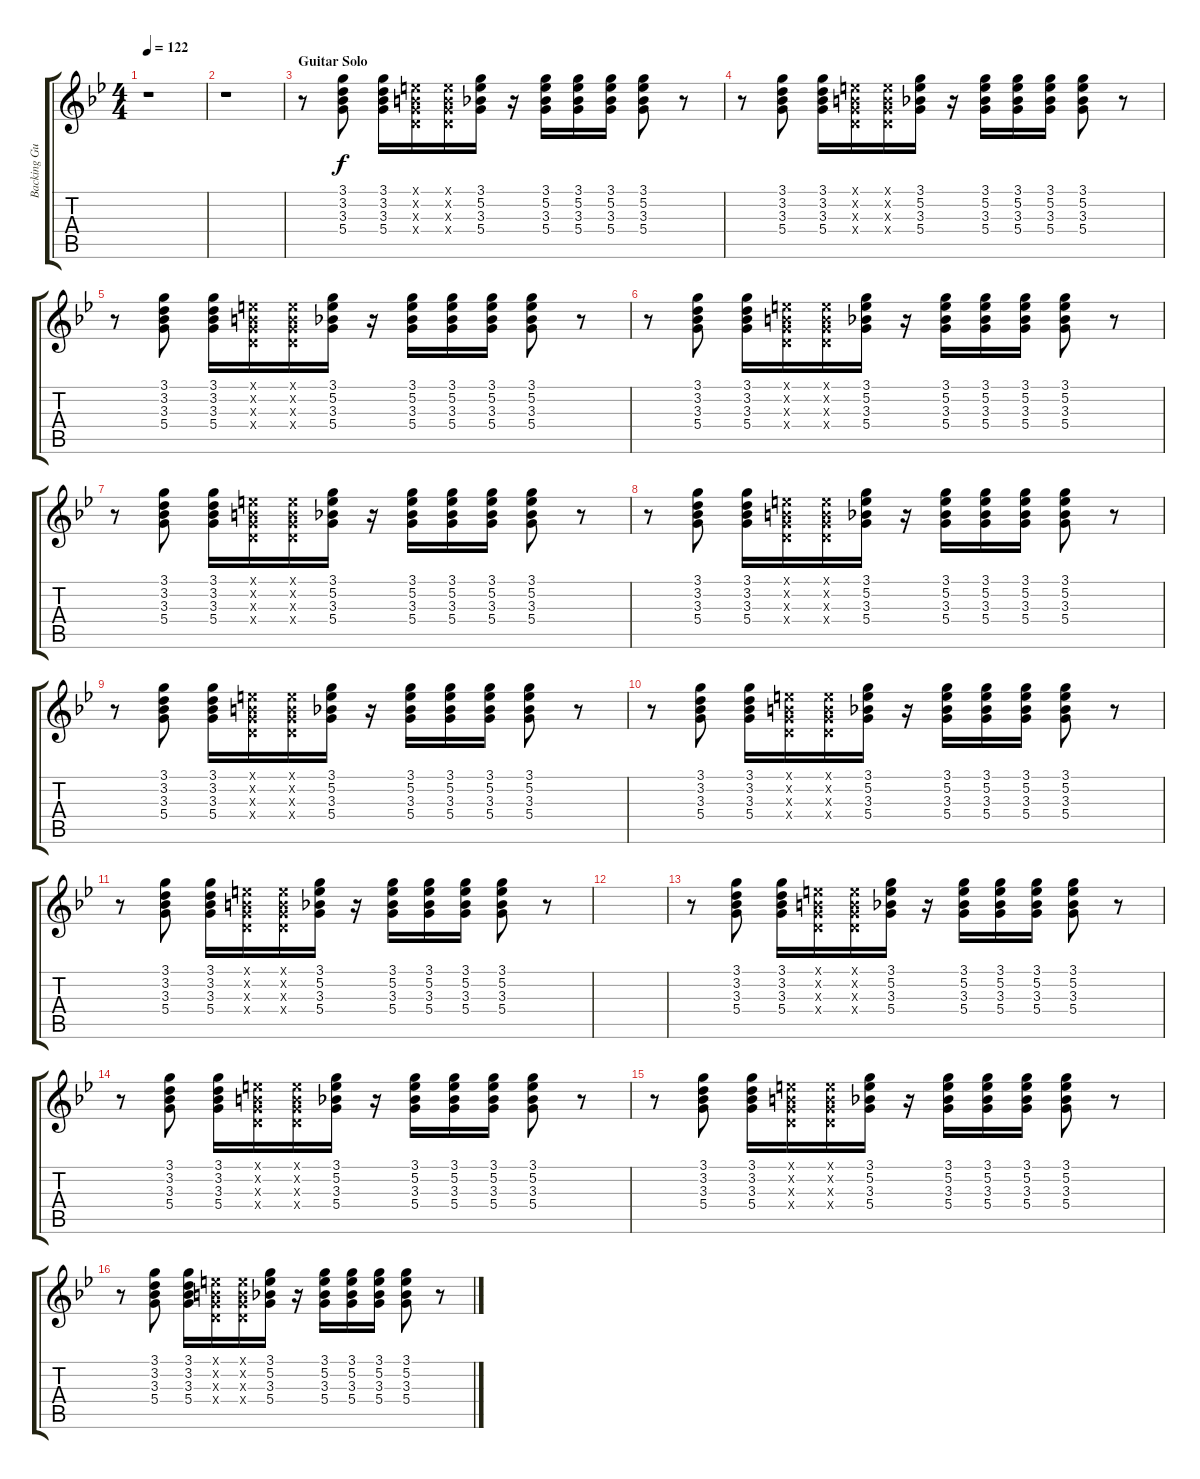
\track ("Backing Guitar [Solo]" "Backing Gu") {instrument distortionguitar}
\staff {score tabs}
\tuning (E4 B3 G3 D3 A2 E2) {hide}
\ts (4 4)
\tempo 122
\clef g2
\ks bb
r.1{dy f} |
r.1 |
\section ("" "Guitar Solo")
r.8 (3.1 3.2 3.3 5.4).8 (3.1 3.2 3.3 5.4).16 (0.1{x} 0.2{x} 0.3{x} 0.4{x}).16 (0.1{x} 0.2{x} 0.3{x} 0.4{x}).16 (3.1 5.2 3.3 5.4).16 r.16 (3.1 5.2 3.3 5.4).16 (3.1 5.2 3.3 5.4).16 (3.1 5.2 3.3 5.4).16 (3.1 5.2 3.3 5.4).8 r.8 |
r.8 (3.1 3.2 3.3 5.4).8 (3.1 3.2 3.3 5.4).16 (0.1{x} 0.2{x} 0.3{x} 0.4{x}).16 (0.1{x} 0.2{x} 0.3{x} 0.4{x}).16 (3.1 5.2 3.3 5.4).16 r.16 (3.1 5.2 3.3 5.4).16 (3.1 5.2 3.3 5.4).16 (3.1 5.2 3.3 5.4).16 (3.1 5.2 3.3 5.4).8 r.8 |
r.8 (3.1 3.2 3.3 5.4).8 (3.1 3.2 3.3 5.4).16 (0.1{x} 0.2{x} 0.3{x} 0.4{x}).16 (0.1{x} 0.2{x} 0.3{x} 0.4{x}).16 (3.1 5.2 3.3 5.4).16 r.16 (3.1 5.2 3.3 5.4).16 (3.1 5.2 3.3 5.4).16 (3.1 5.2 3.3 5.4).16 (3.1 5.2 3.3 5.4).8 r.8 |
r.8 (3.1 3.2 3.3 5.4).8 (3.1 3.2 3.3 5.4).16 (0.1{x} 0.2{x} 0.3{x} 0.4{x}).16 (0.1{x} 0.2{x} 0.3{x} 0.4{x}).16 (3.1 5.2 3.3 5.4).16 r.16 (3.1 5.2 3.3 5.4).16 (3.1 5.2 3.3 5.4).16 (3.1 5.2 3.3 5.4).16 (3.1 5.2 3.3 5.4).8 r.8 |
r.8 (3.1 3.2 3.3 5.4).8 (3.1 3.2 3.3 5.4).16 (0.1{x} 0.2{x} 0.3{x} 0.4{x}).16 (0.1{x} 0.2{x} 0.3{x} 0.4{x}).16 (3.1 5.2 3.3 5.4).16 r.16 (3.1 5.2 3.3 5.4).16 (3.1 5.2 3.3 5.4).16 (3.1 5.2 3.3 5.4).16 (3.1 5.2 3.3 5.4).8 r.8 |
r.8 (3.1 3.2 3.3 5.4).8 (3.1 3.2 3.3 5.4).16 (0.1{x} 0.2{x} 0.3{x} 0.4{x}).16 (0.1{x} 0.2{x} 0.3{x} 0.4{x}).16 (3.1 5.2 3.3 5.4).16 r.16 (3.1 5.2 3.3 5.4).16 (3.1 5.2 3.3 5.4).16 (3.1 5.2 3.3 5.4).16 (3.1 5.2 3.3 5.4).8 r.8 |
r.8 (3.1 3.2 3.3 5.4).8 (3.1 3.2 3.3 5.4).16 (0.1{x} 0.2{x} 0.3{x} 0.4{x}).16 (0.1{x} 0.2{x} 0.3{x} 0.4{x}).16 (3.1 5.2 3.3 5.4).16 r.16 (3.1 5.2 3.3 5.4).16 (3.1 5.2 3.3 5.4).16 (3.1 5.2 3.3 5.4).16 (3.1 5.2 3.3 5.4).8 r.8 |
r.8 (3.1 3.2 3.3 5.4).8 (3.1 3.2 3.3 5.4).16 (0.1{x} 0.2{x} 0.3{x} 0.4{x}).16 (0.1{x} 0.2{x} 0.3{x} 0.4{x}).16 (3.1 5.2 3.3 5.4).16 r.16 (3.1 5.2 3.3 5.4).16 (3.1 5.2 3.3 5.4).16 (3.1 5.2 3.3 5.4).16 (3.1 5.2 3.3 5.4).8 r.8 |
r.8 (3.1 3.2 3.3 5.4).8 (3.1 3.2 3.3 5.4).16 (0.1{x} 0.2{x} 0.3{x} 0.4{x}).16 (0.1{x} 0.2{x} 0.3{x} 0.4{x}).16 (3.1 5.2 3.3 5.4).16 r.16 (3.1 5.2 3.3 5.4).16 (3.1 5.2 3.3 5.4).16 (3.1 5.2 3.3 5.4).16 (3.1 5.2 3.3 5.4).8 r.8 |
|
r.8 (3.1 3.2 3.3 5.4).8 (3.1 3.2 3.3 5.4).16 (0.1{x} 0.2{x} 0.3{x} 0.4{x}).16 (0.1{x} 0.2{x} 0.3{x} 0.4{x}).16 (3.1 5.2 3.3 5.4).16 r.16 (3.1 5.2 3.3 5.4).16 (3.1 5.2 3.3 5.4).16 (3.1 5.2 3.3 5.4).16 (3.1 5.2 3.3 5.4).8 r.8 |
r.8 (3.1 3.2 3.3 5.4).8 (3.1 3.2 3.3 5.4).16 (0.1{x} 0.2{x} 0.3{x} 0.4{x}).16 (0.1{x} 0.2{x} 0.3{x} 0.4{x}).16 (3.1 5.2 3.3 5.4).16 r.16 (3.1 5.2 3.3 5.4).16 (3.1 5.2 3.3 5.4).16 (3.1 5.2 3.3 5.4).16 (3.1 5.2 3.3 5.4).8 r.8 |
r.8 (3.1 3.2 3.3 5.4).8 (3.1 3.2 3.3 5.4).16 (0.1{x} 0.2{x} 0.3{x} 0.4{x}).16 (0.1{x} 0.2{x} 0.3{x} 0.4{x}).16 (3.1 5.2 3.3 5.4).16 r.16 (3.1 5.2 3.3 5.4).16 (3.1 5.2 3.3 5.4).16 (3.1 5.2 3.3 5.4).16 (3.1 5.2 3.3 5.4).8 r.8 |
r.8 (3.1 3.2 3.3 5.4).8 (3.1 3.2 3.3 5.4).16 (0.1{x} 0.2{x} 0.3{x} 0.4{x}).16 (0.1{x} 0.2{x} 0.3{x} 0.4{x}).16 (3.1 5.2 3.3 5.4).16 r.16 (3.1 5.2 3.3 5.4).16 (3.1 5.2 3.3 5.4).16 (3.1 5.2 3.3 5.4).16 (3.1 5.2 3.3 5.4).8 r.8
